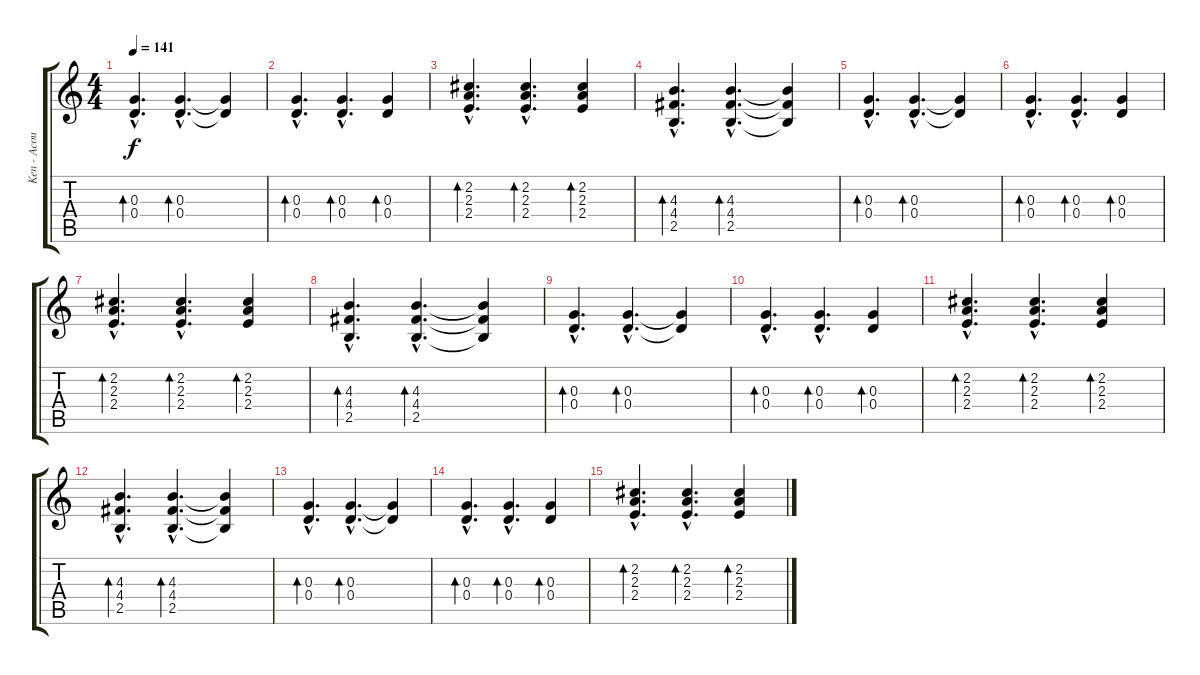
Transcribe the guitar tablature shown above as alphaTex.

\track ("Ken - Acoustic" "Ken - Acou") {instrument acousticguitarsteel}
\staff {score tabs}
\tuning (E4 B3 G3 D3 A2 E2) {hide}
\ts (4 4)
\tempo 141
\clef g2
\ks c
(0.3{hac} 0.4{hac}).4{d bd 240 dy f} (0.3{hac} 0.4{hac}).4{d bd 240} (0.3{t} 0.4{t}).4 |
(0.3{hac} 0.4{hac}).4{d bd 240} (0.3{hac} 0.4{hac}).4{d bd 240} (0.3 0.4).4{bd 240} |
(2.2{hac} 2.3{hac} 2.4{hac}).4{d bd 240} (2.2{hac} 2.3{hac} 2.4{hac}).4{d bd 240} (2.2 2.3 2.4).4{bd 240} |
(4.3{hac} 4.4{hac} 2.5{hac}).4{d bd 240} (4.3{hac} 4.4{hac} 2.5{hac}).4{d bd 240} (4.3{t} 4.4{t} 2.5{t}).4 |
(0.3{hac} 0.4{hac}).4{d bd 240} (0.3{hac} 0.4{hac}).4{d bd 240} (0.3{t} 0.4{t}).4 |
(0.3{hac} 0.4{hac}).4{d bd 240} (0.3{hac} 0.4{hac}).4{d bd 240} (0.3 0.4).4{bd 240} |
(2.2{hac} 2.3{hac} 2.4{hac}).4{d bd 240} (2.2{hac} 2.3{hac} 2.4{hac}).4{d bd 240} (2.2 2.3 2.4).4{bd 240} |
(4.3{hac} 4.4{hac} 2.5{hac}).4{d bd 240} (4.3{hac} 4.4{hac} 2.5{hac}).4{d bd 240} (4.3{t} 4.4{t} 2.5{t}).4 |
(0.3{hac} 0.4{hac}).4{d bd 240} (0.3{hac} 0.4{hac}).4{d bd 240} (0.3{t} 0.4{t}).4 |
(0.3{hac} 0.4{hac}).4{d bd 240} (0.3{hac} 0.4{hac}).4{d bd 240} (0.3 0.4).4{bd 240} |
(2.2{hac} 2.3{hac} 2.4{hac}).4{d bd 240} (2.2{hac} 2.3{hac} 2.4{hac}).4{d bd 240} (2.2 2.3 2.4).4{bd 240} |
(4.3{hac} 4.4{hac} 2.5{hac}).4{d bd 240} (4.3{hac} 4.4{hac} 2.5{hac}).4{d bd 240} (4.3{t} 4.4{t} 2.5{t}).4 |
(0.3{hac} 0.4{hac}).4{d bd 240} (0.3{hac} 0.4{hac}).4{d bd 240} (0.3{t} 0.4{t}).4 |
(0.3{hac} 0.4{hac}).4{d bd 240} (0.3{hac} 0.4{hac}).4{d bd 240} (0.3 0.4).4{bd 240} |
(2.2{hac} 2.3{hac} 2.4{hac}).4{d bd 240} (2.2{hac} 2.3{hac} 2.4{hac}).4{d bd 240} (2.2 2.3 2.4).4{bd 240}
